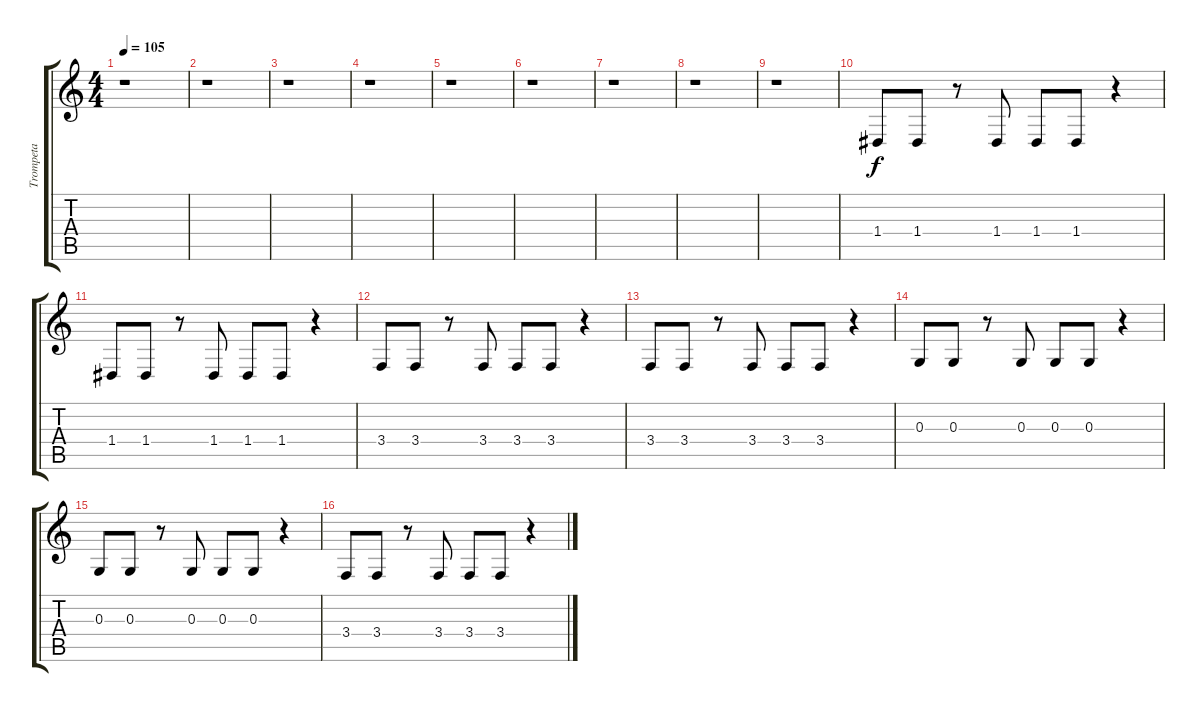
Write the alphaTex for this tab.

\track ("Trompeta" "Trompeta") {instrument trumpet}
\staff {score tabs}
\tuning (E4 B3 G3 D3 A2 Eb2) {hide}
\ts (4 4)
\tempo 105
\clef g2
\ks c
r.1{dy f} |
r.1 |
r.1 |
r.1 |
r.1 |
r.1 |
r.1 |
r.1 |
r.1 |
1.4.8 1.4.8 r.8 1.4.8 1.4.8 1.4.8 r.4 |
1.4.8 1.4.8 r.8 1.4.8 1.4.8 1.4.8 r.4 |
3.4.8{volume 7} 3.4.8 r.8 3.4.8 3.4.8 3.4.8 r.4 |
3.4.8 3.4.8 r.8 3.4.8 3.4.8 3.4.8 r.4 |
0.3.8 0.3.8 r.8 0.3.8 0.3.8 0.3.8 r.4 |
0.3.8 0.3.8 r.8 0.3.8 0.3.8 0.3.8 r.4 |
3.4.8 3.4.8 r.8 3.4.8 3.4.8 3.4.8 r.4
